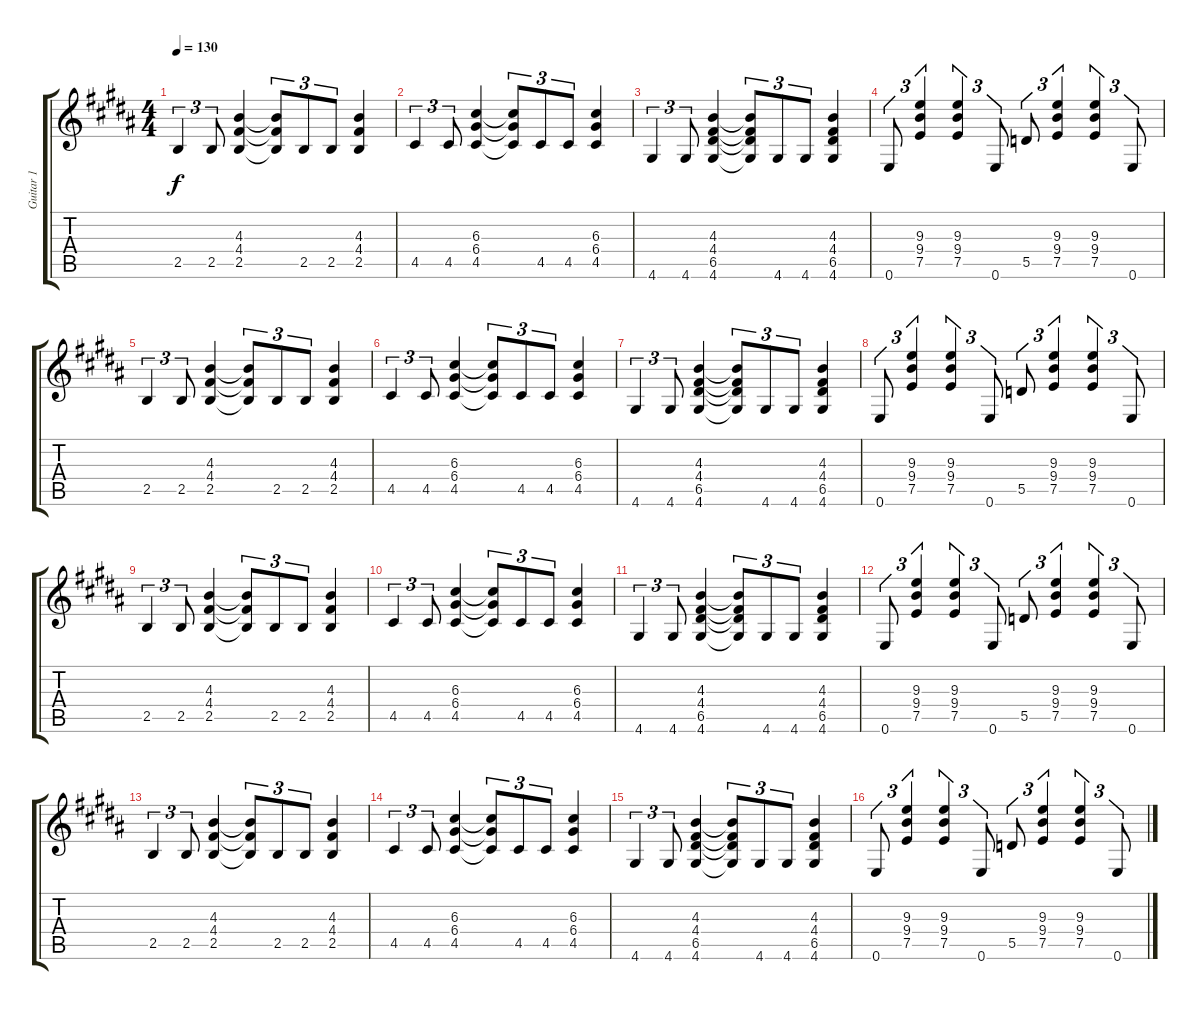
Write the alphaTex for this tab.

\track ("Guitar 1" "Guitar 1") {instrument overdrivenguitar}
\staff {score tabs}
\tuning (E4 B3 G3 D3 A2 E2) {hide}
\ts (4 4)
\tempo 130
\clef g2
\ks b
2.5.4{tu (3 2) dy f} 2.5.8{tu (3 2)} (4.3 4.4 2.5).4 (4.3{t} 4.4{t} 2.5{t}).8{tu (3 2)} 2.5.8{tu (3 2)} 2.5.8{tu (3 2)} (4.3 4.4 2.5).4 |
4.5.4{tu (3 2)} 4.5.8{tu (3 2)} (6.3 6.4 4.5).4 (6.3{t} 6.4{t} 4.5{t}).8{tu (3 2)} 4.5.8{tu (3 2)} 4.5.8{tu (3 2)} (6.3 6.4 4.5).4 |
4.6.4{tu (3 2)} 4.6.8{tu (3 2)} (4.3 4.4 6.5 4.6).4 (4.3{t} 4.4{t} 6.5{t} 4.6{t}).8{tu (3 2)} 4.6.8{tu (3 2)} 4.6.8{tu (3 2)} (4.3 4.4 6.5 4.6).4 |
0.6.8{tu (3 2)} (9.3 9.4 7.5).4{tu (3 2)} (9.3 9.4 7.5).4{tu (3 2)} 0.6.8{tu (3 2)} 5.5.8{tu (3 2)} (9.3 9.4 7.5).4{tu (3 2)} (9.3 9.4 7.5).4{tu (3 2)} 0.6.8{tu (3 2)} |
2.5.4{tu (3 2)} 2.5.8{tu (3 2)} (4.3 4.4 2.5).4 (4.3{t} 4.4{t} 2.5{t}).8{tu (3 2)} 2.5.8{tu (3 2)} 2.5.8{tu (3 2)} (4.3 4.4 2.5).4 |
4.5.4{tu (3 2)} 4.5.8{tu (3 2)} (6.3 6.4 4.5).4 (6.3{t} 6.4{t} 4.5{t}).8{tu (3 2)} 4.5.8{tu (3 2)} 4.5.8{tu (3 2)} (6.3 6.4 4.5).4 |
4.6.4{tu (3 2)} 4.6.8{tu (3 2)} (4.3 4.4 6.5 4.6).4 (4.3{t} 4.4{t} 6.5{t} 4.6{t}).8{tu (3 2)} 4.6.8{tu (3 2)} 4.6.8{tu (3 2)} (4.3 4.4 6.5 4.6).4 |
0.6.8{tu (3 2)} (9.3 9.4 7.5).4{tu (3 2)} (9.3 9.4 7.5).4{tu (3 2)} 0.6.8{tu (3 2)} 5.5.8{tu (3 2)} (9.3 9.4 7.5).4{tu (3 2)} (9.3 9.4 7.5).4{tu (3 2)} 0.6.8{tu (3 2)} |
2.5.4{tu (3 2)} 2.5.8{tu (3 2)} (4.3 4.4 2.5).4 (4.3{t} 4.4{t} 2.5{t}).8{tu (3 2)} 2.5.8{tu (3 2)} 2.5.8{tu (3 2)} (4.3 4.4 2.5).4 |
4.5.4{tu (3 2)} 4.5.8{tu (3 2)} (6.3 6.4 4.5).4 (6.3{t} 6.4{t} 4.5{t}).8{tu (3 2)} 4.5.8{tu (3 2)} 4.5.8{tu (3 2)} (6.3 6.4 4.5).4 |
4.6.4{tu (3 2)} 4.6.8{tu (3 2)} (4.3 4.4 6.5 4.6).4 (4.3{t} 4.4{t} 6.5{t} 4.6{t}).8{tu (3 2)} 4.6.8{tu (3 2)} 4.6.8{tu (3 2)} (4.3 4.4 6.5 4.6).4 |
0.6.8{tu (3 2)} (9.3 9.4 7.5).4{tu (3 2)} (9.3 9.4 7.5).4{tu (3 2)} 0.6.8{tu (3 2)} 5.5.8{tu (3 2)} (9.3 9.4 7.5).4{tu (3 2)} (9.3 9.4 7.5).4{tu (3 2)} 0.6.8{tu (3 2)} |
2.5.4{tu (3 2)} 2.5.8{tu (3 2)} (4.3 4.4 2.5).4 (4.3{t} 4.4{t} 2.5{t}).8{tu (3 2)} 2.5.8{tu (3 2)} 2.5.8{tu (3 2)} (4.3 4.4 2.5).4 |
4.5.4{tu (3 2)} 4.5.8{tu (3 2)} (6.3 6.4 4.5).4 (6.3{t} 6.4{t} 4.5{t}).8{tu (3 2)} 4.5.8{tu (3 2)} 4.5.8{tu (3 2)} (6.3 6.4 4.5).4 |
4.6.4{tu (3 2)} 4.6.8{tu (3 2)} (4.3 4.4 6.5 4.6).4 (4.3{t} 4.4{t} 6.5{t} 4.6{t}).8{tu (3 2)} 4.6.8{tu (3 2)} 4.6.8{tu (3 2)} (4.3 4.4 6.5 4.6).4 |
0.6.8{tu (3 2)} (9.3 9.4 7.5).4{tu (3 2)} (9.3 9.4 7.5).4{tu (3 2)} 0.6.8{tu (3 2)} 5.5.8{tu (3 2)} (9.3 9.4 7.5).4{tu (3 2)} (9.3 9.4 7.5).4{tu (3 2)} 0.6.8{tu (3 2)}
